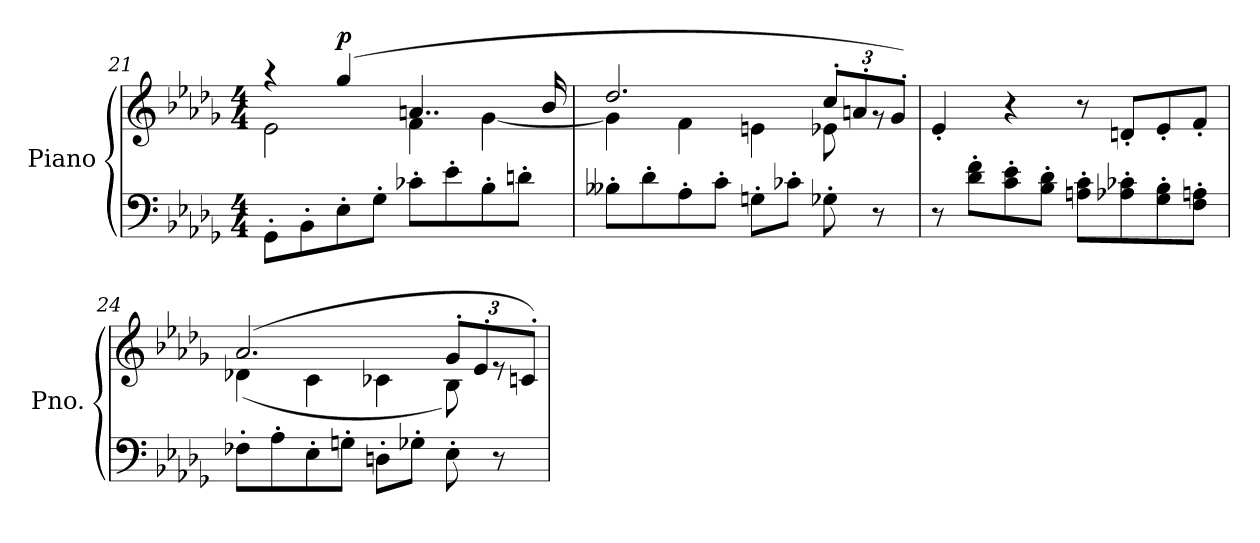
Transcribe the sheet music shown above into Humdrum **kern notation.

**kern	**kern	**dynam
*part1	*part1	*part1
*staff2	*staff1	*staff1/2
*I"Piano	*	*
*I'Pno.	*	*
*clefF4	*clefG2	*
*k[b-e-a-d-g-]	*k[b-e-a-d-g-]	*
*M4/4	*M4/4	*
=21	=21	=21
*	*^	*
8GG-'\L	4r	2e-\	.
8BB-'\	.	.	.
!	!	!	!LO:DY:a
8E-'\	(>4gg-/	.	p
8G-'\J	.	.	.
8c-X'\L	4..an/	4f\	.
8e-'\	.	.	.
8B-'\	.	[4g-\	.
8dn'\J	.	.	.
.	16b-/	.	.
=22	=22	=22	=22
8B--X'\L	2.dd-/	4g-\]	.
8d-'\	.	.	.
8A-'\	.	4f\	.
8c'\J	.	.	.
8Gn'\L	.	4en\	.
8c-X'\J	.	.	.
*	*Xbrackettup	*	*
8G-X'\	12cc'/L	8e-X\	.
.	12an'/	.	.
8r	.	8rg	.
.	12g-'/J)	.	.
*	*v	*v	*
!!LO:LB:g=z
=23	=23	=23
8r	4e-'/	.
8d-\' 8f\'L	.	.
8c\' 8e-\'	4r	.
8B-\' 8d-\'J	.	.
8An\' 8c\'L	8r	.
8A-X\' 8c-X\'	8dn'/L	.
8G-\' 8B-\'	8e-'/	.
8F\' 8An\'J	8f'/J	.
=24	=24	=24
*	*^	*
8F-X'\L	(>2.a-/	(>4d-X\	.
8A-'\	.	.	.
8E-'\	.	4c\	.
8Gn'\J	.	.	.
8Dn'\L	.	4c-X\	.
8G-X'\J	.	.	.
8E-'\	12g-'/L	8B-\)	.
.	12e-'/	.	.
8r	.	8re	.
.	12cn'/J)	.	.
*	*v	*v	*
=	=	=
*-	*-	*-
